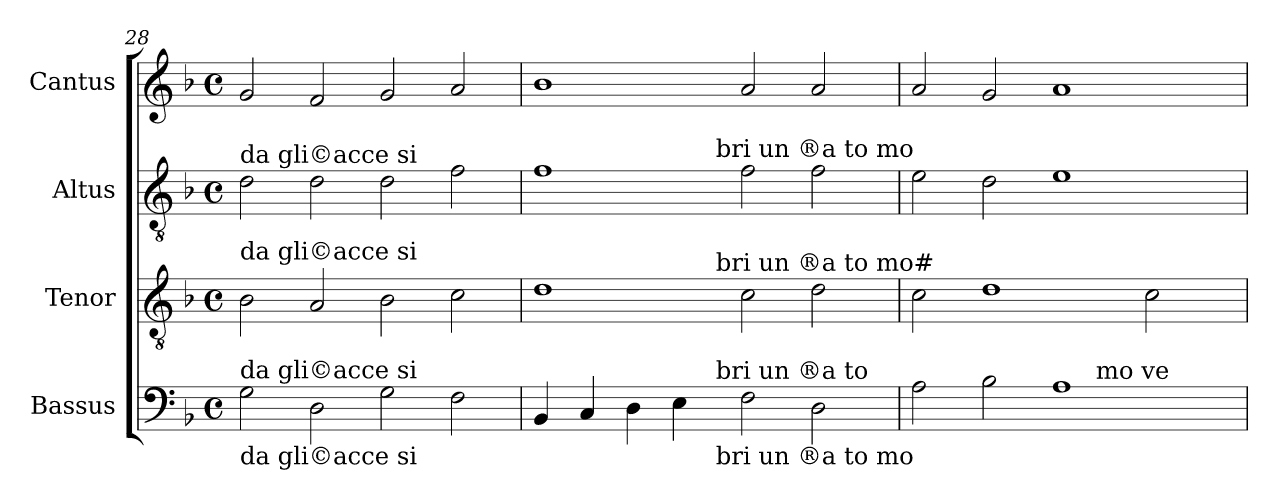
**kern	**kern	**kern	**kern
*part4	*part3	*part2	*part1
*staff4	*staff3	*staff2	*staff1
*I"Bassus	*I"Tenor	*I"Altus	*I"Cantus
*clefF4	*clefGv2	*clefGv2	*clefG2
*ITrd7c12	*	*	*
*k[b-]	*k[b-]	*k[b-]	*k[b-]
*F:	*F:	*F:	*F:
*M4/4	*M4/4	*M4/4	*M4/4
*met(c)	*met(c)	*met(c)	*met(c)
=28	=28	=28	=28
!	!	!LO:TX:a:t=da gli©acce si	!
!	!LO:TX:a:t=da gli©acce si	!	!
!LO:TX:b:t=da gli©acce si	!	!	!
!LO:TX:a:t=da gli©acce si	!	!	!
2GG\	2B-\	2d\	2g/
2DD\	2A/	2d\	2f/
2GG\	2B-\	2d\	2g/
2FF\	2c\	2f\	2a/
=29	=29	=29	=29
!	!	!LO:TX:a:t=la	!
!	!LO:TX:a:t=la	!	!
!LO:TX:a:t=la	!	!	!
!LO:TX:b:t=la	!	!	!
*^	*^	*^	*
4BBB-/	2ryy	1d	2ryy	1f	2ryy	1b-
4CC/	.	.	.	.	.	.
4DD\	4ryy	.	4ryy	.	4ryy	.
4EE\	8ryy	.	8ryy	.	8ryy	.
.	32ryy	.	32ryy	.	32ryy	.
!	!	!	!	!	!LO:TX:a:t=bri un ®a to mo	!
!	!	!	!LO:TX:a:t=bri un ®a to mo#	!	!	!
!	!LO:TX:b:t=bri un ®a to mo	!	!	!	!	!
!	!LO:TX:a:t=bri un ®a to	!	!	!	!	!
.	1ryy	.	1ryy	.	1ryy	.
2FF\	.	2c\	.	2f\	.	2a/
2DD\	.	2d\	.	2f\	.	2a/
.	16.ryy	.	16.ryy	.	16.ryy	.
*	*	*v	*v	*	*	*
*	*	*	*v	*v	*
=30	=30	=30	=30	=30
2AA\	1ryy	2c\	2e\	2a/
2BB-\	.	1d	2d\	2g/
1AA	8..ryy	.	1e	1a
!	!LO:TX:a:t=mo ve	!	!	!
.	2ryy	.	.	.
.	.	2c\	.	.
.	4ryy	.	.	.
.	32ryy	.	.	.
*v	*v	*	*	*
=	=	=	=
*-	*-	*-	*-
